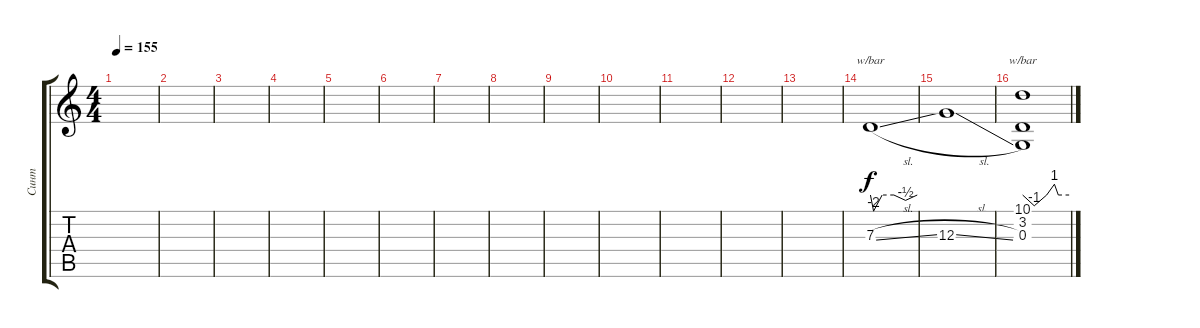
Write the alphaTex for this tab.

\track ("Синт" "Синт") {instrument pad2warm}
\staff {score tabs}
\tuning (E4 B3 G3 D3 A2 E2) {hide}
\ts (4 4)
\tempo 155
\clef g2
\ks c
|
|
|
|
|
|
|
|
|
|
|
|
|
7.3{sl}.1{tbe (custom default 0 0 4 -8 15 0 30 0 45 -2 60 0) instrument synthstrings2} |
12.3{sl}.1 |
(10.1 3.2 0.3).1{tbe (custom default 0 0 15 -4 31 0 41 4 46 0 60 0)}
